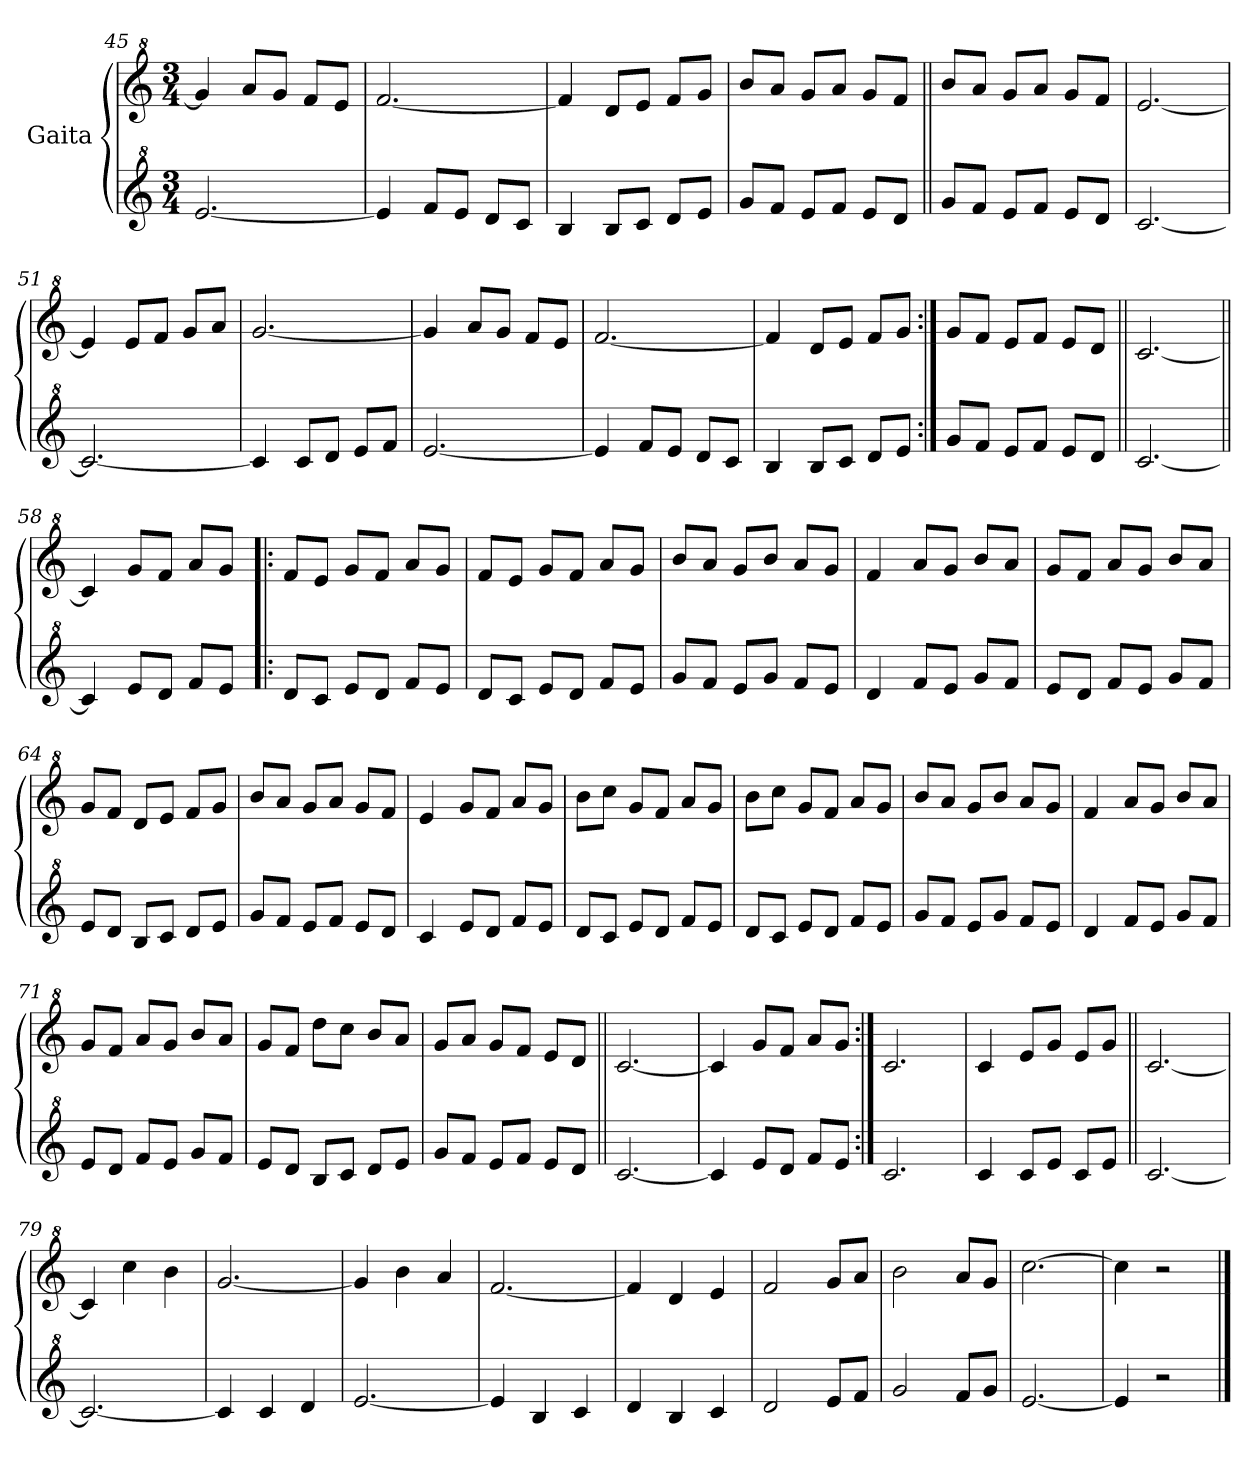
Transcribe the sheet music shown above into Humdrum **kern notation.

**kern	**kern
*part2	*part1
*staff2	*staff1
*I"Gaita	*I"Gaita
*clefG^2	*clefG^2
*k[]	*k[]
*M3/4	*M3/4
=45	=45
[2.ee/	4gg/]
.	8aa/L
.	8gg/J
.	8ff/L
.	8ee/J
=46	=46
4ee/]	[2.ff/
8ff/L	.
8ee/J	.
8dd/L	.
8cc/J	.
=47	=47
4b/	4ff/]
8b/L	8dd/L
8cc/J	8ee/J
8dd/L	8ff/L
8ee/J	8gg/J
=48	=48
8gg/L	8bb/L
8ff/J	8aa/J
8ee/L	8gg/L
8ff/J	8aa/J
8ee/L	8gg/L
8dd/J	8ff/J
!!LO:LB:g=z
=49||	=49||
8gg/L	8bb/L
8ff/J	8aa/J
8ee/L	8gg/L
8ff/J	8aa/J
8ee/L	8gg/L
8dd/J	8ff/J
=50	=50
[2.cc/	[2.ee/
=51	=51
2.cc/_	4ee/]
.	8ee/L
.	8ff/J
.	8gg/L
.	8aa/J
=52	=52
4cc/]	[2.gg/
8cc/L	.
8dd/J	.
8ee/L	.
8ff/J	.
=53	=53
[2.ee/	4gg/]
.	8aa/L
.	8gg/J
.	8ff/L
.	8ee/J
=54	=54
4ee/]	[2.ff/
8ff/L	.
8ee/J	.
8dd/L	.
8cc/J	.
=55	=55
4b/	4ff/]
8b/L	8dd/L
8cc/J	8ee/J
8dd/L	8ff/L
8ee/J	8gg/J
=56:|!	=56:|!
8gg/L	8gg/L
8ff/J	8ff/J
8ee/L	8ee/L
8ff/J	8ff/J
8ee/L	8ee/L
8dd/J	8dd/J
=57||	=57||
[2.cc/	[2.cc/
!!LO:PB:g=z
=58||	=58||
*	*MM185
4cc/]	4cc/]
8ee/L	8gg/L
8dd/J	8ff/J
8ff/L	8aa/L
8ee/J	8gg/J
=59!|:	=59!|:
8dd/L	8ff/L
8cc/J	8ee/J
8ee/L	8gg/L
8dd/J	8ff/J
8ff/L	8aa/L
8ee/J	8gg/J
=60	=60
8dd/L	8ff/L
8cc/J	8ee/J
8ee/L	8gg/L
8dd/J	8ff/J
8ff/L	8aa/L
8ee/J	8gg/J
=61	=61
8gg/L	8bb/L
8ff/J	8aa/J
8ee/L	8gg/L
8gg/J	8bb/J
8ff/L	8aa/L
8ee/J	8gg/J
=62	=62
4dd/	4ff/
8ff/L	8aa/L
8ee/J	8gg/J
8gg/L	8bb/L
8ff/J	8aa/J
=63	=63
8ee/L	8gg/L
8dd/J	8ff/J
8ff/L	8aa/L
8ee/J	8gg/J
8gg/L	8bb/L
8ff/J	8aa/J
=64	=64
8ee/L	8gg/L
8dd/J	8ff/J
8b/L	8dd/L
8cc/J	8ee/J
8dd/L	8ff/L
8ee/J	8gg/J
!!LO:LB:g=z
=65	=65
8gg/L	8bb/L
8ff/J	8aa/J
8ee/L	8gg/L
8ff/J	8aa/J
8ee/L	8gg/L
8dd/J	8ff/J
=66	=66
4cc/	4ee/
8ee/L	8gg/L
8dd/J	8ff/J
8ff/L	8aa/L
8ee/J	8gg/J
=67	=67
8dd/L	8bb\L
8cc/J	8ccc\J
8ee/L	8gg/L
8dd/J	8ff/J
8ff/L	8aa/L
8ee/J	8gg/J
=68	=68
8dd/L	8bb\L
8cc/J	8ccc\J
8ee/L	8gg/L
8dd/J	8ff/J
8ff/L	8aa/L
8ee/J	8gg/J
=69	=69
8gg/L	8bb/L
8ff/J	8aa/J
8ee/L	8gg/L
8gg/J	8bb/J
8ff/L	8aa/L
8ee/J	8gg/J
=70	=70
4dd/	4ff/
8ff/L	8aa/L
8ee/J	8gg/J
8gg/L	8bb/L
8ff/J	8aa/J
=71	=71
8ee/L	8gg/L
8dd/J	8ff/J
8ff/L	8aa/L
8ee/J	8gg/J
8gg/L	8bb/L
8ff/J	8aa/J
=72	=72
8ee/L	8gg/L
8dd/J	8ff/J
8b/L	8ddd\L
8cc/J	8ccc\J
8dd/L	8bb/L
8ee/J	8aa/J
!!LO:LB:g=z
=73	=73
8gg/L	8gg/L
8ff/J	8aa/J
8ee/L	8gg/L
8ff/J	8ff/J
8ee/L	8ee/L
8dd/J	8dd/J
=74||	=74||
[2.cc/	[2.cc/
=75	=75
4cc/]	4cc/]
8ee/L	8gg/L
8dd/J	8ff/J
8ff/L	8aa/L
8ee/J	8gg/J
=76:|!	=76:|!
2.cc/	2.cc/
=77	=77
4cc/	4cc/
8cc/L	8ee/L
8ee/J	8gg/J
8cc/L	8ee/L
8ee/J	8gg/J
=78||	=78||
*	*MM90
[2.cc/	[2.cc/
=79	=79
2.cc/_	4cc/]
.	4ccc\
.	4bb\
=80	=80
4cc/]	[2.gg/
4cc/	.
4dd/	.
=81	=81
[2.ee/	4gg/]
.	4bb\
.	4aa/
=82	=82
4ee/]	[2.ff/
4b/	.
4cc/	.
=83	=83
4dd/	4ff/]
4b/	4dd/
4cc/	4ee/
!!LO:LB:g=z
=84	=84
2dd/	2ff/
8ee/L	8gg/L
8ff/J	8aa/J
=85	=85
2gg/	2bb\
8ff/L	8aa/L
8gg/J	8gg/J
=86	=86
[2.ee/	[2.ccc\
=87	=87
4ee/]	4ccc\]
2r	2r
==	==
*-	*-
